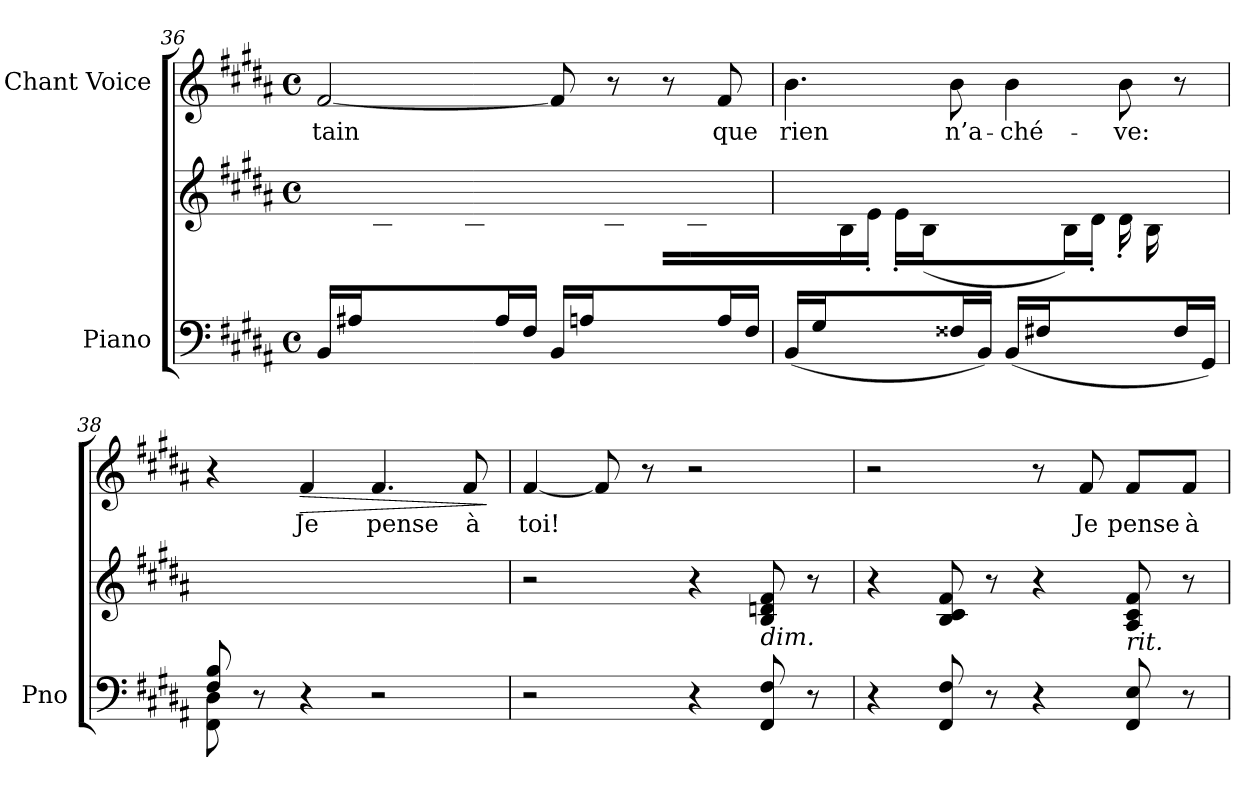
**kern	**kern	**kern	**text	**dynam
*part2	*part2	*part1	*part1	*part1
*staff3	*staff2	*staff1	*staff1	*staff1
*I"Piano	*	*I"Chant Voice	*	*
*I'Pno	*	*	*	*
*clefF4	*clefG2	*clefG2	*	*
*k[f#c#g#d#a#]	*k[f#c#g#d#a#]	*k[f#c#g#d#a#]	*	*
*M4/4	*M4/4	*M4/4	*	*
*met(c)	*met(c)	*met(c)	*	*
=36	=36	=36	=36	=36
*	*^	*	*	*
(<16BB/LL	1ryy	8ryy	[2f#/	-tain	.
16A#X/	.	.	.	.	.
4ryy	.	16c#\)	.	.	.
.	.	16e\' 16f#\'JJ	.	.	.
.	.	16e\' 16f#\'LL	.	.	.
.	.	16c#\	.	.	.
16A#/	.	4ryy	.	.	.
16F#/JJ	.	.	.	.	.
(<16BB/LL	.	.	8f#/]	.	.
16An/	.	.	.	.	.
4ryy	.	16cn\)	8r	.	.
.	.	16d#\' 16f#\'JJ	.	.	.
.	.	16d#\' 16f#\'LL	8r	.	.
.	.	16c\	.	.	.
16A/	.	8ryy	8f#/	que	.
16F#/JJ	.	.	.	.	.
=37	=37	=37	=37	=37	=37
(<16BB/LL	1ryy	8ryy	4.b\	rien	.
16G#/	.	.	.	.	.
4ryy	.	16B\)	.	.	.
.	.	16e'\JJ	.	.	.
.	.	16e'\LL	.	.	.
.	.	(<16B\	.	.	.
16F##X/	.	4ryy	8b\	n’a-	.
16BB/JJ)	.	.	.	.	.
(<16BB/LL	.	.	4b\	-ché-	.
16F#X/	.	.	.	.	.
4ryy	.	16B\)	.	.	.
.	.	16d#'\JJ	.	.	.
.	.	16d#'\LL	8b\	-ve:	.
.	.	(<16B\	.	.	.
16F#/	.	8ryy	8r	.	.
16GG#/JJ)	.	.	.	.	.
*	*v	*v	*	*	*
=38	=38	=38	=38	=38
*^	*	*	*	*
8F#/ 8B/	8FF#\ 8D#\	8ryy	4r	.	.
2..ryy	8r	8ryy	.	.	.
!	!	!	!	!	!LO:HP:b
.	4r	4ryy	4f#/	Je	>
.	2r	2ryy	4.f#/	pense	.
.	.	.	8f#/	à	.
*v	*v	*	*	*	*
.	.	.	.	]
=39	=39	=39	=39	=39
2r	2r	[4f#/	toi!	.
.	.	8f#/]	.	.
.	.	8r	.	.
4r	4r	2r	.	.
!	!LO:TX:b:i:t=dim.	!	!	!
8FF#/ 8F#/	8B/ 8dn/ 8f#/	.	.	.
8r	8r	.	.	.
=40	=40	=40	=40	=40
4r	4r	2r	.	.
8FF#/ 8F#/	8B/ 8c#/ 8f#/	.	.	.
8r	8r	.	.	.
4r	4r	8r	.	.
!	!	!	!	!LO:DY:a
!	!	!	!	!LO:DY:n=1:a
.	.	8f#/	Je	p other-dynamics
!LO:TX:i:t=rit.	!	!	!	!
8FF#/ 8E/	8A#/ 8c#/ 8f#/	8f#/L	pense	.
8r	8r	8f#/J	à	.
=	=	=	=	=
*-	*-	*-	*-	*-
